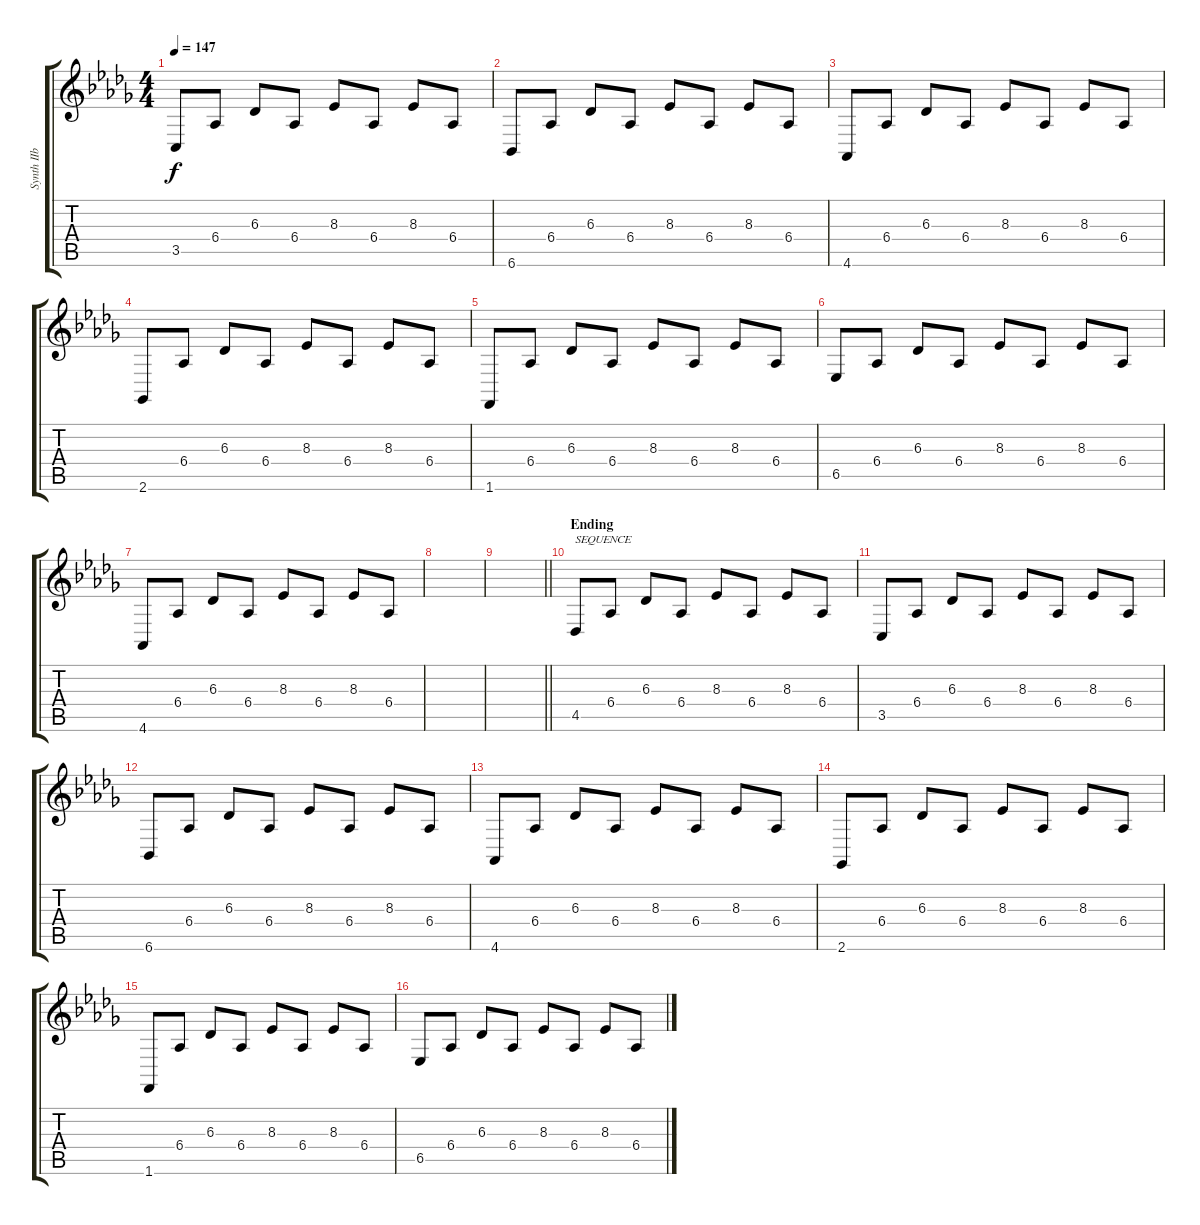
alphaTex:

\track ("Synth IIb (Kotobuki Tsumugi)" "Synth IIb ") {instrument lead3calliope}
\staff {score tabs}
\tuning (E4 B3 G3 D3 A2 E2) {hide}
\ts (4 4)
\tempo 147
\clef g2
\ks db
3.5.8{dy f} 6.4.8 6.3.8 6.4.8 8.3.8 6.4.8 8.3.8 6.4.8 |
6.6.8 6.4.8 6.3.8 6.4.8 8.3.8 6.4.8 8.3.8 6.4.8 |
4.6.8 6.4.8 6.3.8 6.4.8 8.3.8 6.4.8 8.3.8 6.4.8 |
2.6.8 6.4.8 6.3.8 6.4.8 8.3.8 6.4.8 8.3.8 6.4.8 |
1.6.8 6.4.8 6.3.8 6.4.8 8.3.8 6.4.8 8.3.8 6.4.8 |
6.5.8 6.4.8 6.3.8 6.4.8 8.3.8 6.4.8 8.3.8 6.4.8 |
4.6.8 6.4.8 6.3.8 6.4.8 8.3.8 6.4.8 8.3.8 6.4.8 |
|
\barLineRight lightlight
|
\section ("" "Ending")
4.5.8{txt "SEQUENCE"} 6.4.8 6.3.8 6.4.8 8.3.8 6.4.8 8.3.8 6.4.8 |
3.5.8 6.4.8 6.3.8 6.4.8 8.3.8 6.4.8 8.3.8 6.4.8 |
6.6.8 6.4.8 6.3.8 6.4.8 8.3.8 6.4.8 8.3.8 6.4.8 |
4.6.8 6.4.8 6.3.8 6.4.8 8.3.8 6.4.8 8.3.8 6.4.8 |
2.6.8 6.4.8 6.3.8 6.4.8 8.3.8 6.4.8 8.3.8 6.4.8 |
1.6.8 6.4.8 6.3.8 6.4.8 8.3.8 6.4.8 8.3.8 6.4.8 |
6.5.8 6.4.8 6.3.8 6.4.8 8.3.8 6.4.8 8.3.8 6.4.8
